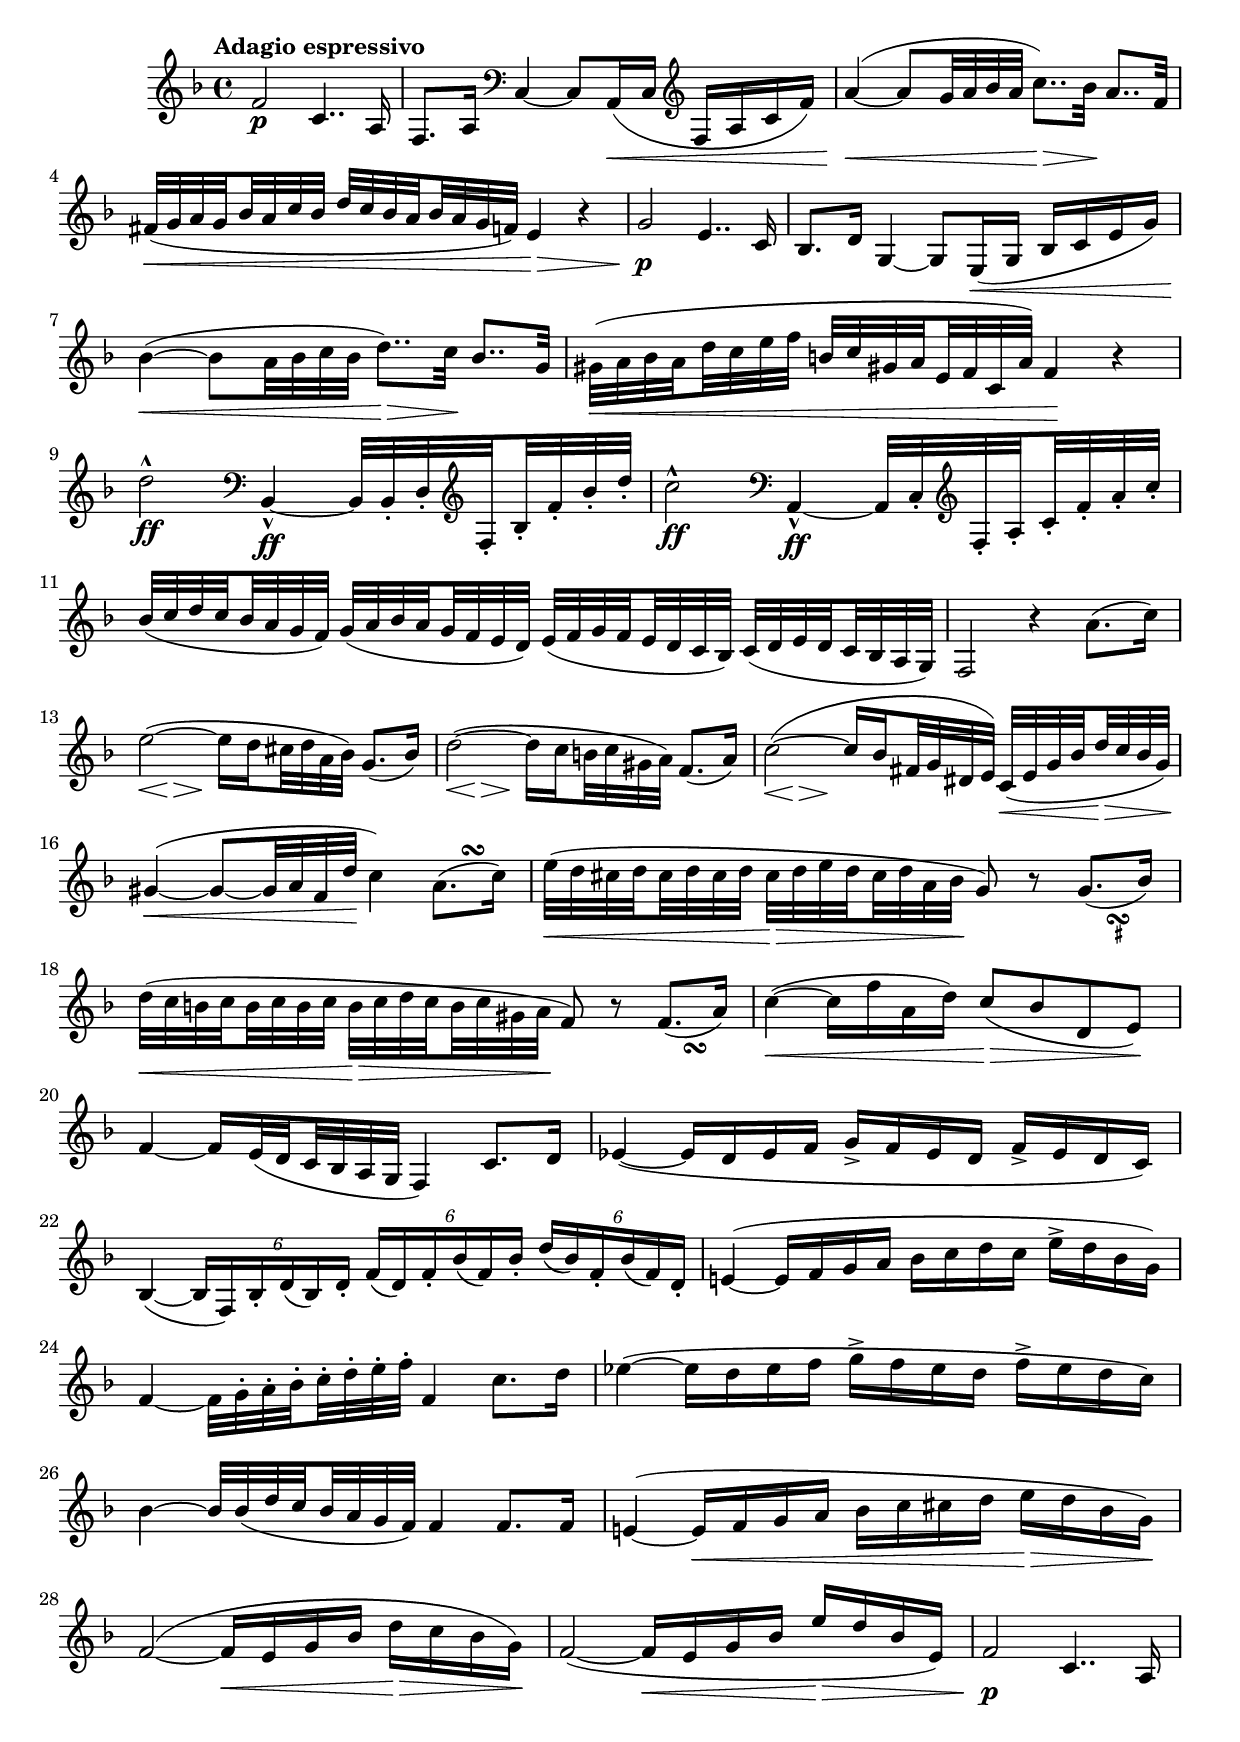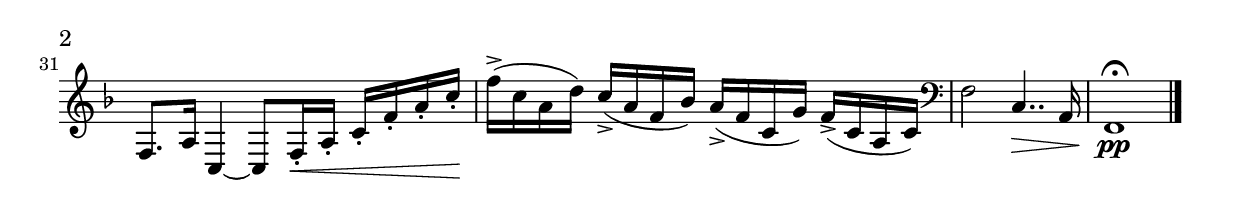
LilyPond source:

\version "2.22.0"

\version "2.22.0"

#(define subdivide-beams (define-music-function (baseMoment beatStructure music) (rational? list? ly:music?)
#{
  \set subdivideBeams = ##t
  \set baseMoment = #(ly:make-moment baseMoment)
  \set beatStructure = #beatStructure
  #music
  \unset beatStructure
  \unset baseMoment
  \unset subdivideBeams
#}))

\include "../turn-markup.ily"
\include "settings.ily"

\relative {
  \language "english"

  \transposition f

  \tempo "Adagio espressivo"

  \key f \major
  \time 4/4

  f'2 \p c4.. a16 |
  f8. a16 \clef \bass-clef-name c,4~8 a16( \< c #(if (not (string=? bass-clef-name "bass^8")) #{ \clef "treble" #}) f a c f) |
  #(if (string=? bass-clef-name "bass^8") #{ \clef "treble" #}) a4~( \< a8 g32 a b-flat a c8..) \> b-flat32 \! a8.. f32 |
  \subdivide-beams #1/8 2,2,2,2 { f-sharp32( \< g a g b-flat a c b-flat d c b-flat a b-flat a g f) } e4 \> r |
  g2 \p e4.. c16 |
  b-flat8. d16 g,4~8 e16( \< g b-flat c e g) |
  b-flat4~( \< b-flat8 a32 b-flat c b-flat d8..) \> c32 \! b-flat8.. g32 |
  \subdivide-beams #1/8 2,2,2,2 { g-sharp32( \< a b-flat a d c e f b, c g-sharp! a e f c a') } f4 \! r |
  d'2-^ \ff \clef \bass-clef-name b-flat,,4-^~ \ff \subdivide-beams #1/8 2,2,2,2 { b-flat32 b-flat-. d-. #(if (not (string=? bass-clef-name "bass^8")) #{ \clef "treble" #}) f-. b-flat-. #(if (string=? bass-clef-name "bass^8") #{ \clef "treble" #}) f'-. b-flat-. d-. } |
  c2-^ \ff \clef \bass-clef-name a,,4-^~ \ff \subdivide-beams #1/8 2,2,2,2 { a32 c-. #(if (not (string=? bass-clef-name "bass^8")) #{ \clef "treble" #}) f-. a-. c-. #(if (string=? bass-clef-name "bass^8") #{ \clef "treble" #}) f-. a-. c-. } |
  \subdivide-beams #1/8 2,2,2,2 { b-flat32( c d c b-flat a g f) g( a b-flat a g f e d) e( f g f e d c b-flat) c( d e d c b-flat a g) } |
  f2 r4 a'8.( c16) |

  <<
    { e2~( }
    {
      \override Hairpin.minimum-length = #3
      s4*2/3 \< s \> s \!
      \revert Hairpin.minimum-length
    }
  >> \subdivide-beams #1/8 2,2,2,2 { e16 d c-sharp32 d a b-flat) } g8.( b-flat16) |
  <<
    { d2~( }
    {
      \override Hairpin.minimum-length = #3
      s4*2/3 \< s \> s \!
      \revert Hairpin.minimum-length
    }
  >> \subdivide-beams #1/8 2,2,2,2 { d16 c b32 c g-sharp a) } f8.( a16) |
  <<
    { c2~( }
    {
      \override Hairpin.minimum-length = #3
      s4*2/3 \< s \> s \!
      \revert Hairpin.minimum-length
    }
  >> \subdivide-beams #1/8 2,2,2,2 { c16 b-flat f-sharp32 g d-sharp e) c( \< e g b-flat d \> c b-flat g) } |
  g-sharp4~( \< g-sharp8~32 a f d' \! c4)
    <<
      { a8.( c16) }
      { s8 s^\turn-markup }
    >> |

  \subdivide-beams #1/8 2,2,2,2 { e32( \< d c-sharp d c-sharp d c-sharp d c-sharp \> d e d c-sharp d a b-flat \! } g8) r
    <<
      { g8.( b-flat16) }
      { s8 s_#(turn-with-accidentals (markup #:null) (markup #:sharp)) }
    >> |
  \subdivide-beams #1/8 2,2,2,2 { d32( \< c b c b c b c b \> c d c b c g-sharp a \! } f8) r
    <<
      { f8.( a16) }
      { s8 s_\turn-markup }
    >> |
  c4~( \< c16 f a, d) c8( \> b-flat d, e) \! |
  f4~ \subdivide-beams #1/8 2,2,2,2 { f16 e32( d c b-flat a g } f4) c'8. d16 |

  e-flat4~( e-flat16 d e-flat f g-> f e-flat d f-> e-flat d c) |
  b-flat4~( \tuplet 6/4 4 { b-flat16 f) b-flat-. d( b-flat) d-. f( d) f-. b-flat( f) b-flat-. d( b-flat) f-. b-flat( f) d-. }
  \override Script.avoid-slur = #'inside
  e!4~( e16 f g a b-flat c d c e-> d b-flat g) |
  \revert Script.avoid-slur
  f4~ \subdivide-beams #1/8 2,2,2,2 { 32 g-. a-. b-flat-. c-. d-. e-. f-. } f,4 c'8. d16 |

  e-flat4~( e-flat16 d e-flat f g-> f e-flat d f-> e-flat d c) |
  b-flat4~ \subdivide-beams #1/8 2,2,2,2 { 32 b-flat( d c b-flat a g f) } f4 f8. f16 |
  e!4~( e16 \< f g a b-flat c c-sharp d e \> d b-flat g) \! |
  f2~( f16 \< e g b-flat d \> c b-flat g) \! |
  f2~( f16 \< e g b-flat e \> d b-flat e,) |

  f2 \p c4.. a16 |
  f8. a16 c,4~8 f16-. \< a-. c-. f-. a-. c-. \! |
  f16->( c a d) c->( a f b-flat) a->( f c g') f->( c a c) |
  \clef \bass-clef-name f,2 c4.. \> a16 |
  f1\fermata \pp | \bar "|."
}
